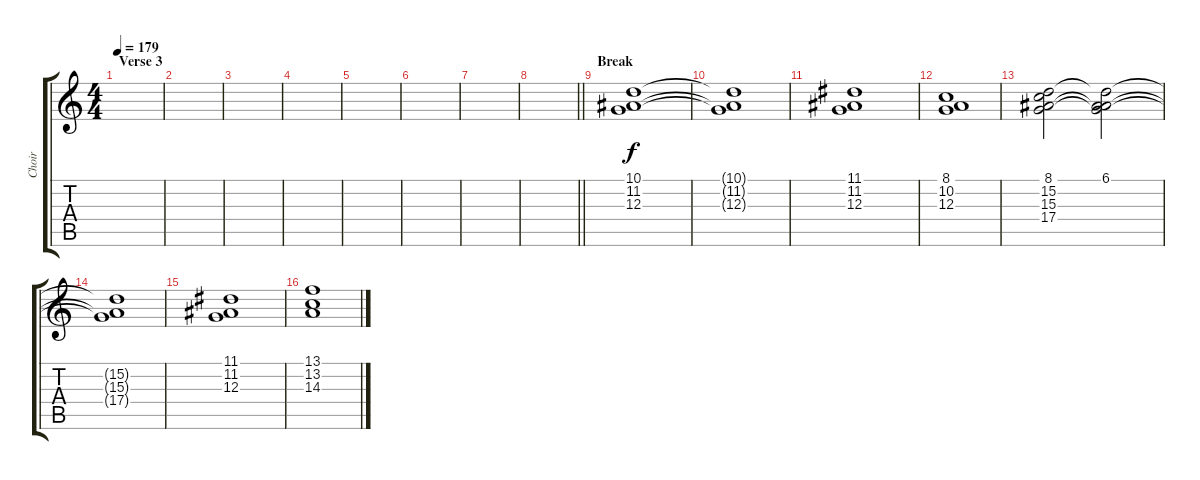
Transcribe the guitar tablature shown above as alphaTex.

\track ("Choir" "Choir") {instrument pad2warm}
\staff {score tabs}
\tuning (E4 B3 G3 D3 A2 E2) {hide}
\ts (4 4)
\section ("" "Verse 3")
\tempo 179
\clef g2
\ks c
|
|
|
|
|
|
|
\barLineRight lightlight
|
\section ("" "Break")
(10.1 11.2 12.3).1{volume 12 instrument pad2warm} |
(10.1{t} 11.2{t} 12.3{t}).1 |
(11.1 11.2 12.3).1 |
(8.1 10.2 12.3).1 |
(8.1 15.2 15.3 17.4).2 (6.1 15.2{t} 15.3{t} 17.4{t}).2 |
(15.2{t} 15.3{t} 17.4{t}).1 |
(11.1 11.2 12.3).1 |
(13.1 13.2 14.3).1
